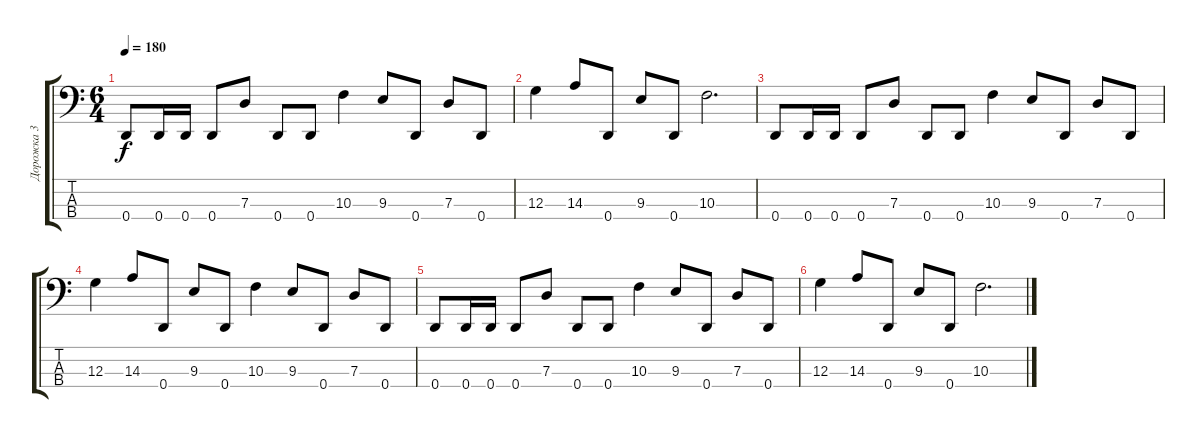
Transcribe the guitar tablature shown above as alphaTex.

\track ("Дорожка 3" "Дорожка 3") {instrument electricbassfinger}
\staff {score tabs}
\tuning (F2 C2 G1 D1) {hide}
\ts (6 4)
\tempo 180
\clef f4
\ks c
0.4.8{dy f} 0.4.16 0.4.16 0.4.8 7.3.8 0.4.8 0.4.8 10.3.4 9.3.8 0.4.8 7.3.8 0.4.8 |
12.3.4 14.3.8 0.4.8 9.3.8 0.4.8 10.3.2{d} |
0.4.8 0.4.16 0.4.16 0.4.8 7.3.8 0.4.8 0.4.8 10.3.4 9.3.8 0.4.8 7.3.8 0.4.8 |
12.3.4 14.3.8 0.4.8 9.3.8 0.4.8 10.3.4 9.3.8 0.4.8 7.3.8 0.4.8 |
0.4.8 0.4.16 0.4.16 0.4.8 7.3.8 0.4.8 0.4.8 10.3.4 9.3.8 0.4.8 7.3.8 0.4.8 |
12.3.4 14.3.8 0.4.8 9.3.8 0.4.8 10.3.2{d}
